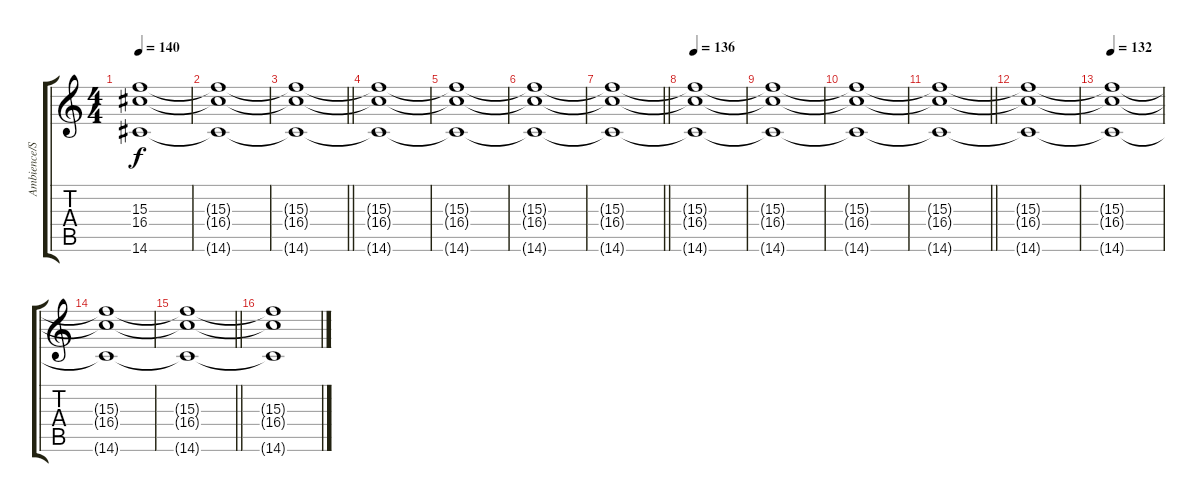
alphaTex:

\track ("Ambience/Second Lead" "Ambience/S") {instrument distortionguitar}
\staff {score tabs}
\tuning (B3 Gb3 D3 A2 E2 B1) {hide}
\ts (4 4)
\tempo 140
\clef g2
\ks c
(15.3{t} 16.4{t} 14.6{t}).1{dy f} |
(15.3{t} 16.4{t} 14.6{t}).1 |
\barLineRight lightlight
(15.3{t} 16.4{t} 14.6{t}).1 |
\section ("" "")
(15.3{t} 16.4{t} 14.6{t}).1 |
(15.3{t} 16.4{t} 14.6{t}).1 |
(15.3{t} 16.4{t} 14.6{t}).1 |
\barLineRight lightlight
(15.3{t} 16.4{t} 14.6{t}).1 |
\section ("" "")
\tempo 136
(15.3{t} 16.4{t} 14.6{t}).1 |
(15.3{t} 16.4{t} 14.6{t}).1 |
(15.3{t} 16.4{t} 14.6{t}).1 |
\barLineRight lightlight
(15.3{t} 16.4{t} 14.6{t}).1 |
\section ("" "")
(15.3{t} 16.4{t} 14.6{t}).1 |
\tempo 132
(15.3{t} 16.4{t} 14.6{t}).1 |
(15.3{t} 16.4{t} 14.6{t}).1 |
\barLineRight lightlight
(15.3{t} 16.4{t} 14.6{t}).1 |
\section ("" "")
(15.3{t} 16.4{t} 14.6{t}).1
